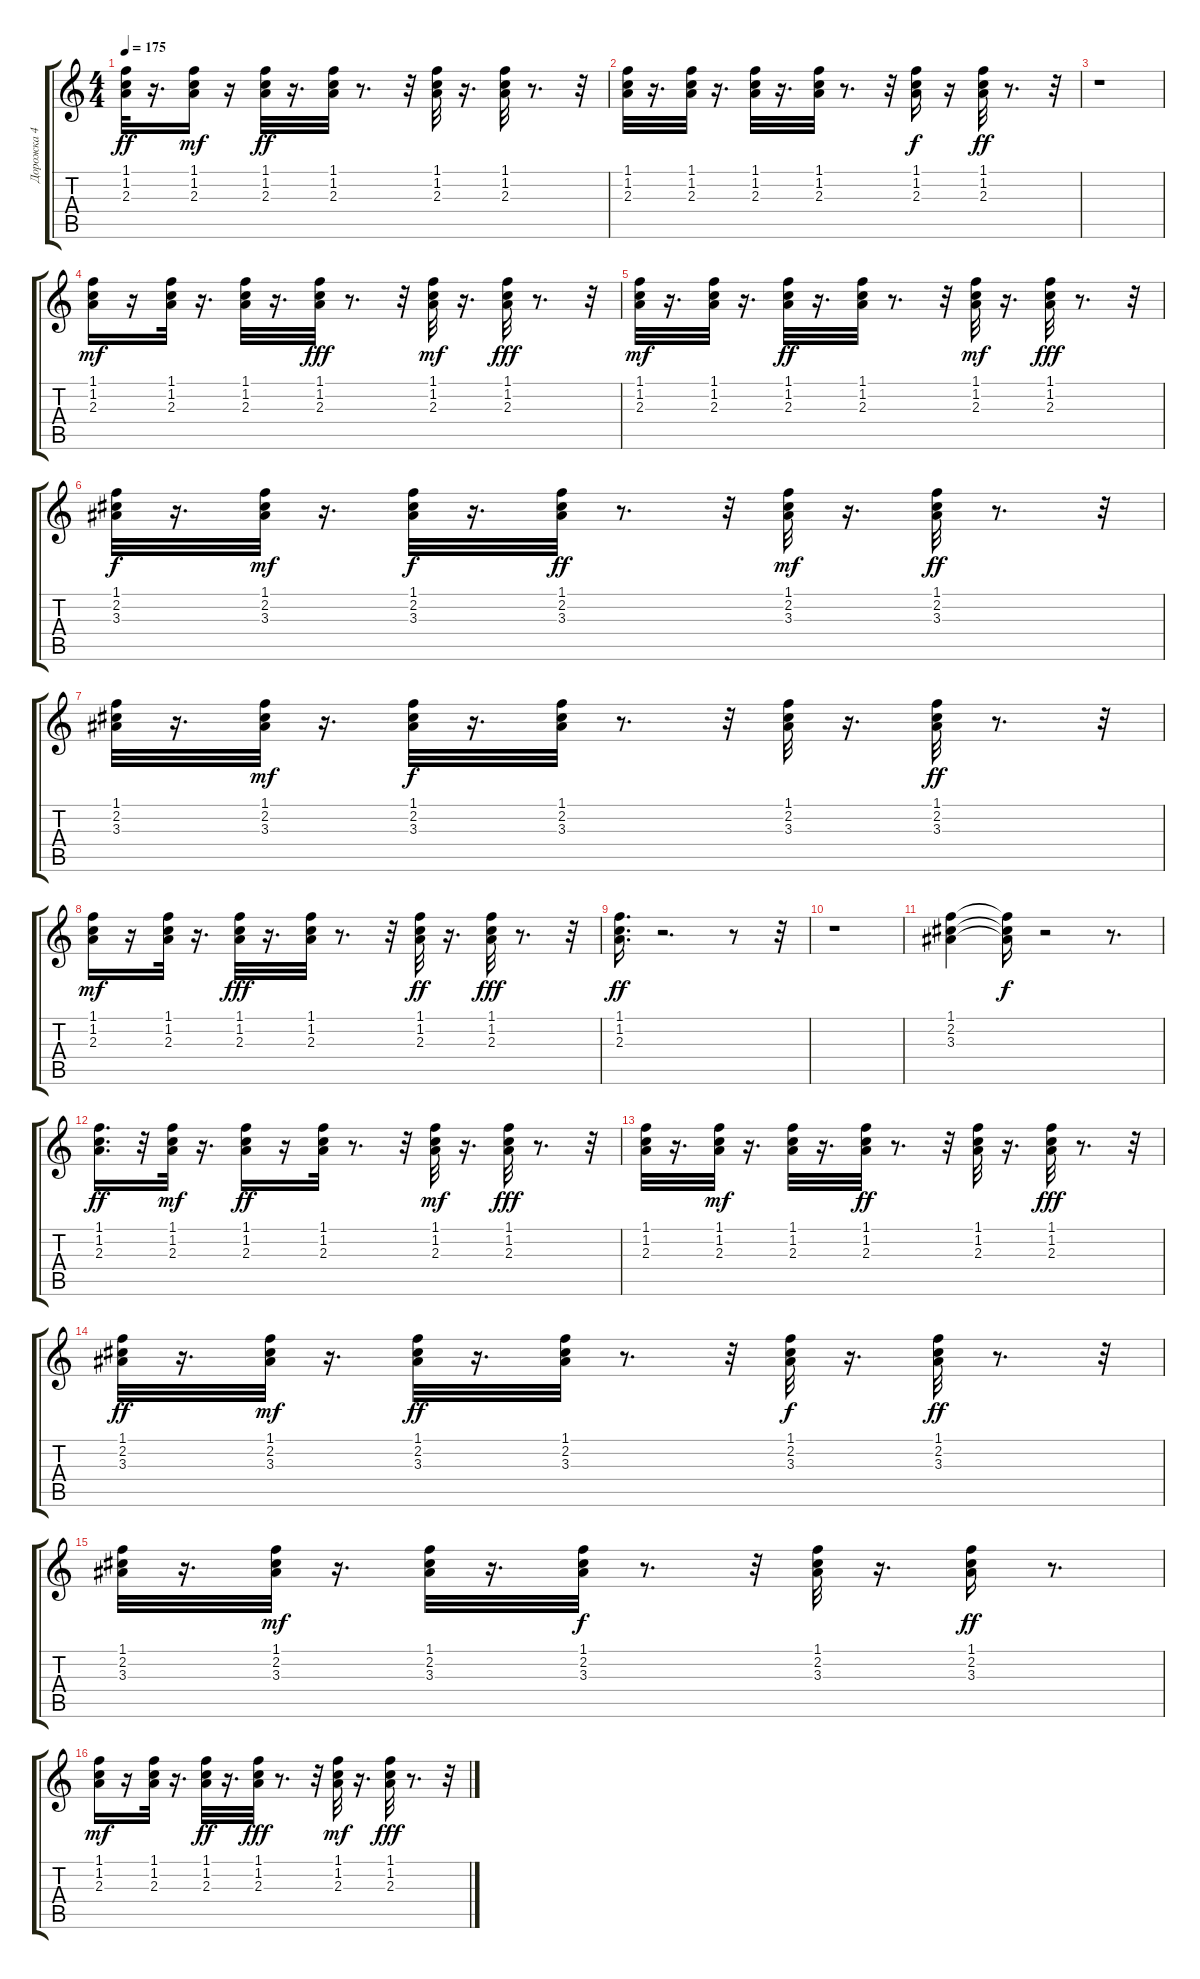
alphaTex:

\track ("Дорожка 4" "Дорожка 4") {instrument acousticguitarsteel}
\staff {score tabs}
\tuning (E4 B3 G3 D3 A2 E2) {hide}
\ts (4 4)
\tempo 175
\clef g2
\ks c
(1.1 1.2 2.3).32{dy ff} r.16{d} (1.1 1.2 2.3).16{dy mf} r.16 (1.1 1.2 2.3).32{dy ff} r.16{d} (1.1 1.2 2.3).32 r.8{d} r.32 (1.1 1.2 2.3).32 r.16{d} (1.1 1.2 2.3).32 r.8{d} r.32 |
(1.1 1.2 2.3).32 r.16{d} (1.1 1.2 2.3).32 r.16{d} (1.1 1.2 2.3).32 r.16{d} (1.1 1.2 2.3).32 r.8{d} r.32 (1.1 1.2 2.3).16{dy f} r.16 (1.1 1.2 2.3).32{dy ff} r.8{d} r.32 |
r.1 |
(1.1 1.2 2.3).16{dy mf} r.16 (1.1 1.2 2.3).32 r.16{d} (1.1 1.2 2.3).32 r.16{d} (1.1 1.2 2.3).32{dy fff} r.8{d} r.32 (1.1 1.2 2.3).32{dy mf} r.16{d} (1.1 1.2 2.3).32{dy fff} r.8{d} r.32 |
(1.1 1.2 2.3).32{dy mf} r.16{d} (1.1 1.2 2.3).32 r.16{d} (1.1 1.2 2.3).32{dy ff} r.16{d} (1.1 1.2 2.3).32 r.8{d} r.32 (1.1 1.2 2.3).32{dy mf} r.16{d} (1.1 1.2 2.3).32{dy fff} r.8{d} r.32 |
(1.1 2.2 3.3).32{dy f} r.16{d} (1.1 2.2 3.3).32{dy mf} r.16{d} (1.1 2.2 3.3).32{dy f} r.16{d} (1.1 2.2 3.3).32{dy ff} r.8{d} r.32 (1.1 2.2 3.3).32{dy mf} r.16{d} (1.1 2.2 3.3).32{dy ff} r.8{d} r.32 |
(1.1 2.2 3.3).32 r.16{d} (1.1 2.2 3.3).32{dy mf} r.16{d} (1.1 2.2 3.3).32{dy f} r.16{d} (1.1 2.2 3.3).32 r.8{d} r.32 (1.1 2.2 3.3).32 r.16{d} (1.1 2.2 3.3).32{dy ff} r.8{d} r.32 |
(1.1 1.2 2.3).16{dy mf} r.16 (1.1 1.2 2.3).32 r.16{d} (1.1 1.2 2.3).32{dy fff} r.16{d} (1.1 1.2 2.3).32 r.8{d} r.32 (1.1 1.2 2.3).32{dy ff} r.16{d} (1.1 1.2 2.3).32{dy fff} r.8{d} r.32 |
(1.1 1.2 2.3).16{d dy ff} r.2{d} r.8 r.32 |
r.1 |
(1.1 2.2 3.3).4 (1.1{t} 2.2{t} 3.3{t}).16{dy f} r.2 r.8{d} |
(1.1 1.2 2.3).16{d dy ff} r.32 (1.1 1.2 2.3).32{dy mf} r.16{d} (1.1 1.2 2.3).16{dy ff} r.16 (1.1 1.2 2.3).32 r.8{d} r.32 (1.1 1.2 2.3).32{dy mf} r.16{d} (1.1 1.2 2.3).32{dy fff} r.8{d} r.32 |
(1.1 1.2 2.3).32 r.16{d} (1.1 1.2 2.3).32{dy mf} r.16{d} (1.1 1.2 2.3).32 r.16{d} (1.1 1.2 2.3).32{dy ff} r.8{d} r.32 (1.1 1.2 2.3).32 r.16{d} (1.1 1.2 2.3).32{dy fff} r.8{d} r.32 |
(1.1 2.2 3.3).32{dy ff} r.16{d} (1.1 2.2 3.3).32{dy mf} r.16{d} (1.1 2.2 3.3).32{dy ff} r.16{d} (1.1 2.2 3.3).32 r.8{d} r.32 (1.1 2.2 3.3).32{dy f} r.16{d} (1.1 2.2 3.3).32{dy ff} r.8{d} r.32 |
(1.1 2.2 3.3).32 r.16{d} (1.1 2.2 3.3).32{dy mf} r.16{d} (1.1 2.2 3.3).32 r.16{d} (1.1 2.2 3.3).32{dy f} r.8{d} r.32 (1.1 2.2 3.3).32 r.16{d} (1.1 2.2 3.3).16{dy ff} r.8{d} |
(1.1 1.2 2.3).16{dy mf} r.16 (1.1 1.2 2.3).32 r.16{d} (1.1 1.2 2.3).32{dy ff} r.16{d} (1.1 1.2 2.3).32{dy fff} r.8{d} r.32 (1.1 1.2 2.3).32{dy mf} r.16{d} (1.1 1.2 2.3).32{dy fff} r.8{d} r.32
